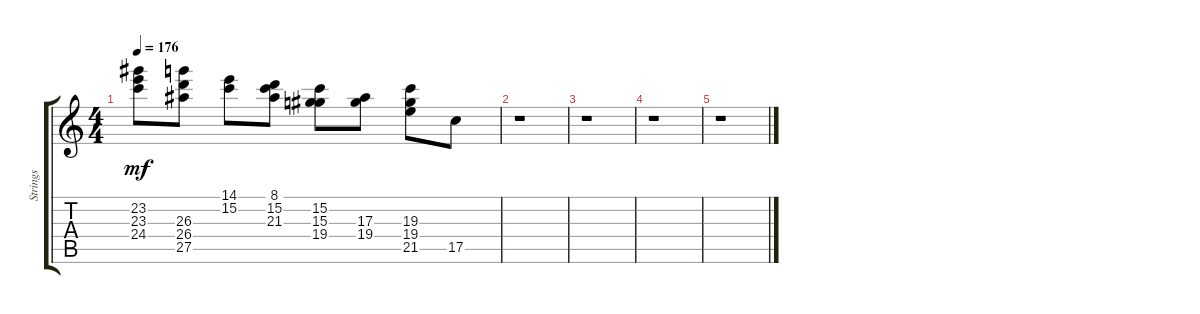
\track ("Strings" "Strings") {instrument electricguitarclean}
\staff {score tabs}
\tuning (D4 A3 F3 C3 G2 C2) {hide}
\ts (4 4)
\tempo 176
\clef g2
\ks aminor
(23.2 23.3 24.4).8{dy mf} (26.3 26.4 27.5).8 (14.1 15.2).8 (8.1 15.2 21.3).8 (15.2 15.3 19.4).8 (17.3 19.4).8 (19.3 19.4 21.5).8 17.5.8 |
r.1 |
r.1 |
r.1 |
r.1
